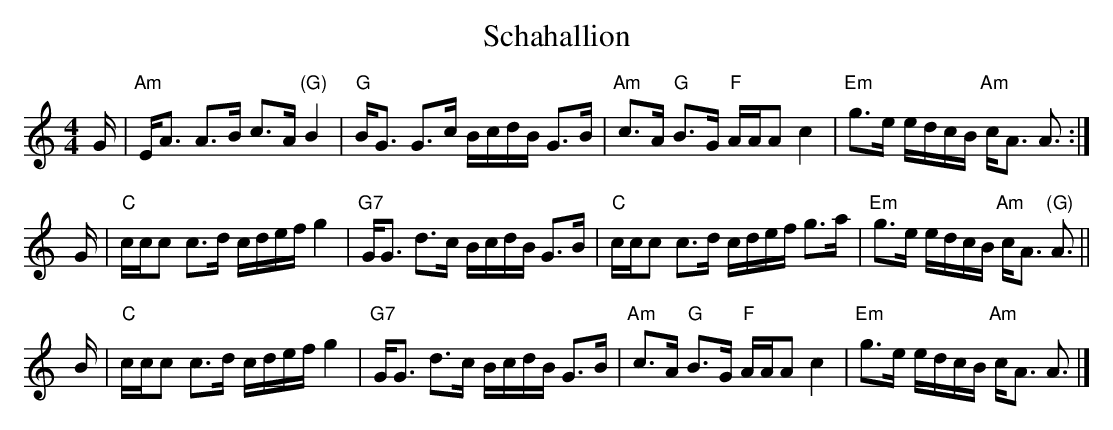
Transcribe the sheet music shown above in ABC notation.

X:1
T: Schahallion
M: 4/4
L: 1/16
K: Am
G \
| "Am"EA3 A3B c3A "(G)"B4 | "G"BG3 G3c BcdB G3B \
| "Am"c3A "G"B3G "F"AAA2 c4 | "Em"g3e edcB "Am"cA3 A3 :|
G \
| "C"ccc2 c3d cdef g4 | "G7"GG3 d3c BcdB G3B \
| "C"ccc2 c3d cdef g3a | "Em"g3e edcB "Am"cA3 "(G)"A3 ||
B \
| "C"ccc2 c3d cdef g4 | "G7"GG3 d3c BcdB G3B \
| "Am"c3A "G"B3G "F"AAA2 c4 | "Em"g3e edcB "Am"cA3 A3 |]
